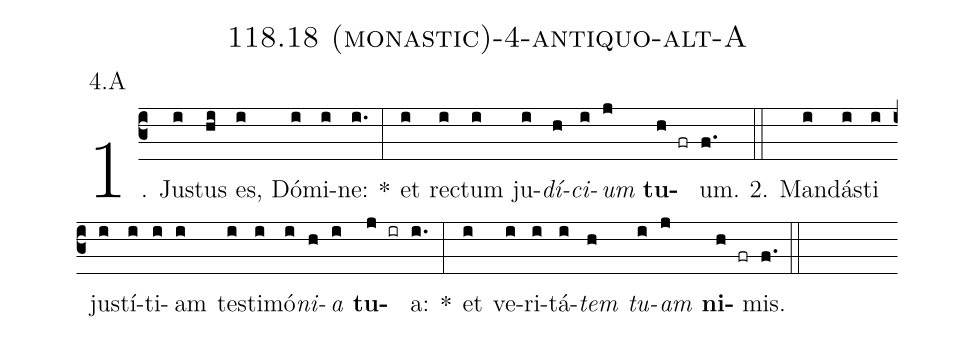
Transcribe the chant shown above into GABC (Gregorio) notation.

name: 118.18 (monastic)-4-antiquo-alt-A;
annotation: 4.A;
%%
(c3)1. Jus(i)tus(hi) es,(i) Dó(i)mi(i)ne:(i.) *(:) et(i) rec(i)tum(i) ju(i)<i>dí</i>(h)<i>ci</i>(i)<i>um</i>(j) <b>tu</b>(h fr)um.(f.) (::)
2. Man(i)dás(i)ti(i) jus(i)tí(i)ti(i)am(i) tes(i)ti(i)mó(i)<i>ni</i>(h)<i>a</i>(i) <b>tu</b>(j ir)a:(i.) *(:) et(i) ve(i)ri(i)tá(i)<i>tem</i>(h) <i>tu</i>(i)<i>am</i>(j) <b>ni</b>(h fr)mis.(f.) (::)
